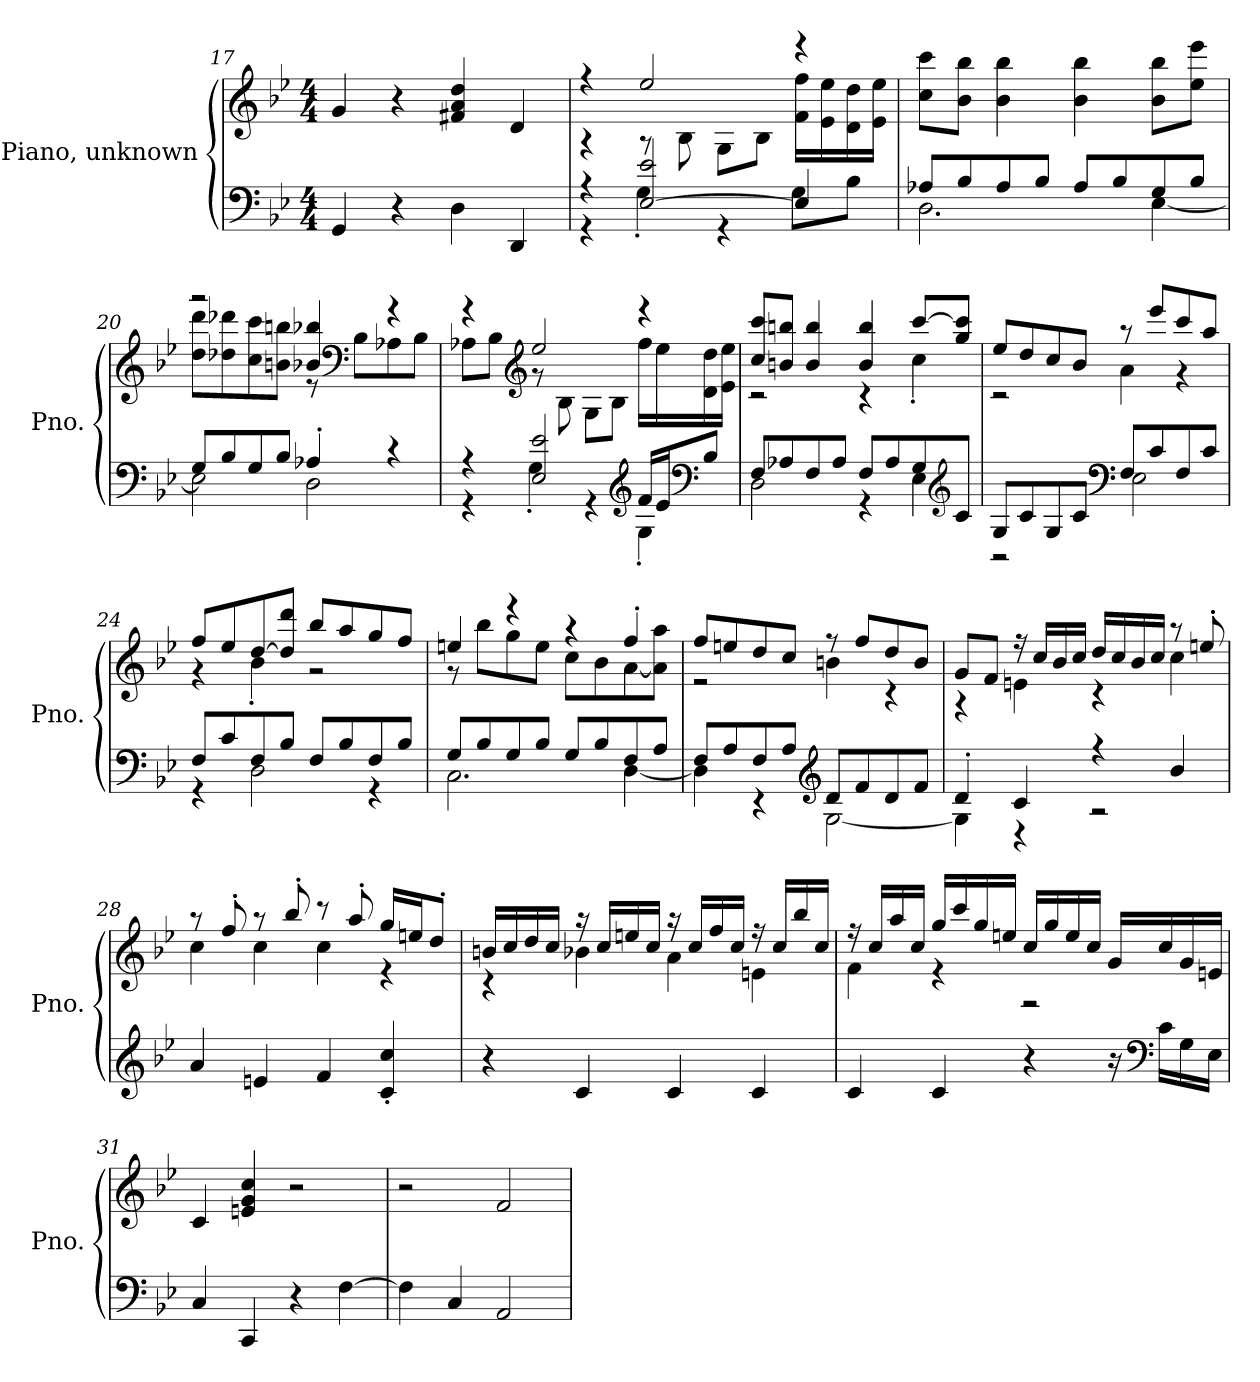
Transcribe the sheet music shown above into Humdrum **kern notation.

**kern	**kern
*part1	*part1
*staff2	*staff1
*I"Piano, unknown	*
*I'Pno.	*
*clefF4	*clefG2
*k[b-e-]	*k[b-e-]
*M4/4	*M4/4
=17	=17
4GG/	4g/
4r	4r
4D\	4f#X/ 4a/ 4dd/
4DD/	4d/
=18	=18
*^	*^
4r	4r	4r	4r
[2E-/ 2e-/	4G'\	2ee-/	8r
.	.	.	8B-\
.	4r	.	8G\L
.	.	.	8B-\J
4E-/]	8G\L	4r	16f\ 16ff\LL
.	.	.	16e-\ 16ee-\
.	8B-\J	.	16d\ 16dd\
.	.	.	16e-\ 16ee-\JJ
*	*	*v	*v
=19	=19	=19
8A-X/L	2.D\	8cc\ 8ccc\L
8B-/	.	8b-\ 8bb-\J
8A-/	.	4b-\ 4bb-\
8B-/J	.	.
8A-/L	.	4b-\ 4bb-\
8B-/	.	.
8G/	[4E-\	8b-\ 8bb-\L
8B-/J	.	8ee-\ 8eee-\J
!!LO:LB:g=z
=20	=20	=20
*	*	*^
8G/L	2E-\]	2r	8dd\ 8ddd\L
8B-/	.	.	8dd-X\ 8ddd-X\
8G/	.	.	8cc\ 8ccc\
8B-/J	.	.	8bn\ 8bbn\J
4A-X'/	2D\	4b-X/ 4bb-X/	8r
*	*	*clefF4	*
.	.	.	8B-\L
4r	.	4r	8A-X\
.	.	.	8B-\J
=21	=21	=21	=21
4r	4r	4r	8A-X\L
.	.	.	8B-\J
*	*	*clefG2	*
2E-/ 2e-/	4G'\	2ee-/	8r
.	.	.	8B-\
.	4r	.	8G\L
.	.	.	8B-\J
*clefG2	*	*	*
16f/LL	4G'\	4r	16ff\LL
16e-/J	.	.	16ee-\
*clefF4	*	*	*
8B-/J	.	.	16d\ 16dd\
.	.	.	16e-\ 16ee-\JJ
=22	=22	=22	=22
8F/L	2D\	8cc/ 8ccc/L	2r
8A-X/	.	8bn/ 8bbn/J	.
8F/	.	4b/ 4bb/	.
8A-/J	.	.	.
8F/L	4r	4b/ 4bb/	4r
8A-/	.	.	.
8G/	4E-\	[8ccc/L	4cc'\
*clefG2	*	*	*
8c/J	.	8gg/ 8ccc/]J	.
!!LO:LB:g=z	!!
=23	=23	=23	=23
8G/L	2r	8ee-/L	2r
8c/	.	8dd/	.
8G/	.	8cc/	.
8c/J	.	8b-/J	.
*clefF4	*	*	*
8F/L	2E-\	8r	4a\
8c/	.	8eee-/L	.
8F/	.	8ccc/	4r
8c/J	.	8aa/J	.
=24	=24	=24	=24
8F/L	4r	8ff/L	4r
8c/	.	8ee-/	.
8F/	2D\	[8dd/	4b-'\
8B-/J	.	8dd/] 8ddd/J	.
8F/L	.	8bb-/L	2r
8B-/	.	8aa/	.
8F/	4r	8gg/	.
8B-/J	.	8ff/J	.
=25	=25	=25	=25
8G/L	2.C\	4een/	8r
8B-/	.	.	8bb-\L
8G/	.	4r	8gg\
8B-/J	.	.	8ee\J
8G/L	.	4r	8cc\L
8B-/	.	.	8b-\
8F/	[4D\	4ff'/	[8a\
8A/J	.	.	8a\] 8aa\J
=26	=26	=26	=26
8F/L	4D\]	8ff/L	2r
8A/	.	8een/	.
8F/	4r	8dd/	.
8A/J	.	8cc/J	.
*clefG2	*	*	*
8d/L	[2G\	8r	4bn\
8f/	.	8ff/L	.
8d/	.	8dd/	4r
8f/J	.	8b/J	.
!!LO:PB:g=z	!!
=27	=27	=27	=27
4d'/	4G\]	8g/L	4r
.	.	8f/J	.
4c/	4r	16r	4en\
.	.	16cc/LL	.
.	.	16b-/	.
.	.	16cc/JJ	.
4r	2r	16dd/LL	4r
.	.	16cc/	.
.	.	16b-/	.
.	.	16cc/JJ	.
4b-/	.	8r	4cc\
.	.	8een'/	.
*v	*v	*	*
=28	=28	=28
4a/	8r	4cc\
.	8ff'/	.
4en/	8r	4cc\
.	8bb-'/	.
4f/	8r	4cc\
.	8aa'/	.
4c/' 4cc/'	16gg/LL	4r
.	16een/J	.
.	8dd'/J	.
=29	=29	=29
4r	16bn/LL	4r
.	16cc/	.
.	16dd/	.
.	16cc/JJ	.
4c/	16r	4b-X\
.	16cc/LL	.
.	16een/	.
.	16cc/JJ	.
4c/	16r	4a\
.	16cc/LL	.
.	16ff/	.
.	16cc/JJ	.
4c/	16r	4en\
.	16cc/LL	.
.	16bb-/	.
.	16cc/JJ	.
!!LO:LB:g=z	!!
=30	=30	=30
4c/	16r	4f\
.	16cc/LL	.
.	16aa/	.
.	16cc/JJ	.
4c/	16gg/LL	4r
.	16ccc/	.
.	16gg/	.
.	16een/JJ	.
4r	16cc/LL	2r
.	16gg/	.
.	16ee/	.
.	16cc/JJ	.
16r	16g/LL	.
*clefF4	*	*
16c\LL	16cc/	.
16G\	16g/	.
16E-\JJ	16en/JJ	.
*	*v	*v
=31	=31
4C/	4c/
4CC/	4en/ 4g/ 4cc/
4r	2r
[4F\	.
=32	=32
4F\]	2r
4C/	.
2AA/	2f/
=	=
*-	*-
